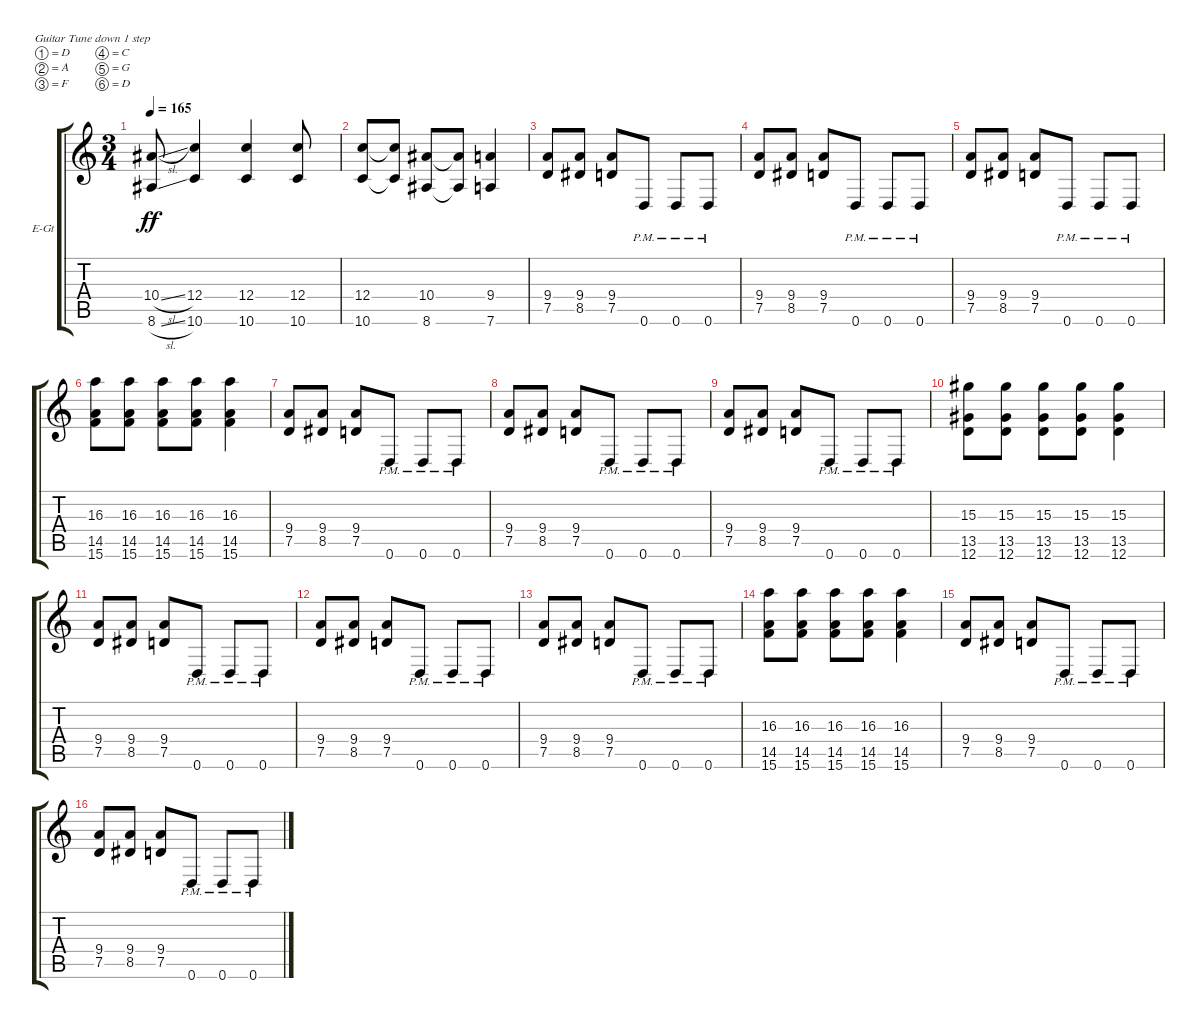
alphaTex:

\bracketExtendMode groupsimilarinstruments
\firstSystemTrackNameOrientation horizontal
\otherSystemsTrackNameOrientation horizontal
\track ("Adam - Lead" "E-Gt") {instrument distortionguitar}
\staff {score tabs}
\tuning (D4 A3 F3 C3 G2 D2)
\ts (3 4)
\tempo 165
\clef g2
\ks c
(8.6{sl} 10.4{sl}).8{dy ff} (10.6 12.4).4 (12.4 10.6).4 (12.4 10.6).8 |
(10.6 12.4).8 (10.6{t} 12.4{t}).8 (8.6 10.4).8 (8.6{t} 10.4{t}).8 (7.6 9.4).4 |
(7.5 9.4).8 (8.5 9.4).8 (7.5 9.4).8 0.6{pm}.8 0.6{pm}.8 0.6{pm}.8 |
(7.5 9.4).8 (8.5 9.4).8 (7.5 9.4).8 0.6{pm}.8 0.6{pm}.8 0.6{pm}.8 |
(7.5 9.4).8 (8.5 9.4).8 (7.5 9.4).8 0.6{pm}.8 0.6{pm}.8 0.6{pm}.8 |
(14.5 16.3 15.6).8 (14.5 16.3 15.6).8 (14.5 16.3 15.6).8 (14.5 16.3 15.6).8 (14.5 16.3 15.6).4 |
(7.5 9.4).8 (8.5 9.4).8 (7.5 9.4).8 0.6{pm}.8 0.6{pm}.8 0.6{pm}.8 |
(7.5 9.4).8 (8.5 9.4).8 (7.5 9.4).8 0.6{pm}.8 0.6{pm}.8 0.6{pm}.8 |
(7.5 9.4).8 (8.5 9.4).8 (7.5 9.4).8 0.6{pm}.8 0.6{pm}.8 0.6{pm}.8 |
(13.5 15.3 12.6).8 (13.5 15.3 12.6).8 (13.5 15.3 12.6).8 (13.5 15.3 12.6).8 (13.5 15.3 12.6).4 |
(7.5 9.4).8 (8.5 9.4).8 (7.5 9.4).8 0.6{pm}.8 0.6{pm}.8 0.6{pm}.8 |
(7.5 9.4).8 (8.5 9.4).8 (7.5 9.4).8 0.6{pm}.8 0.6{pm}.8 0.6{pm}.8 |
(7.5 9.4).8 (8.5 9.4).8 (7.5 9.4).8 0.6{pm}.8 0.6{pm}.8 0.6{pm}.8 |
(14.5 16.3 15.6).8 (14.5 16.3 15.6).8 (14.5 16.3 15.6).8 (14.5 16.3 15.6).8 (14.5 16.3 15.6).4 |
(7.5 9.4).8 (8.5 9.4).8 (7.5 9.4).8 0.6{pm}.8 0.6{pm}.8 0.6{pm}.8 |
(7.5 9.4).8 (8.5 9.4).8 (7.5 9.4).8 0.6{pm}.8 0.6{pm}.8 0.6{pm}.8
